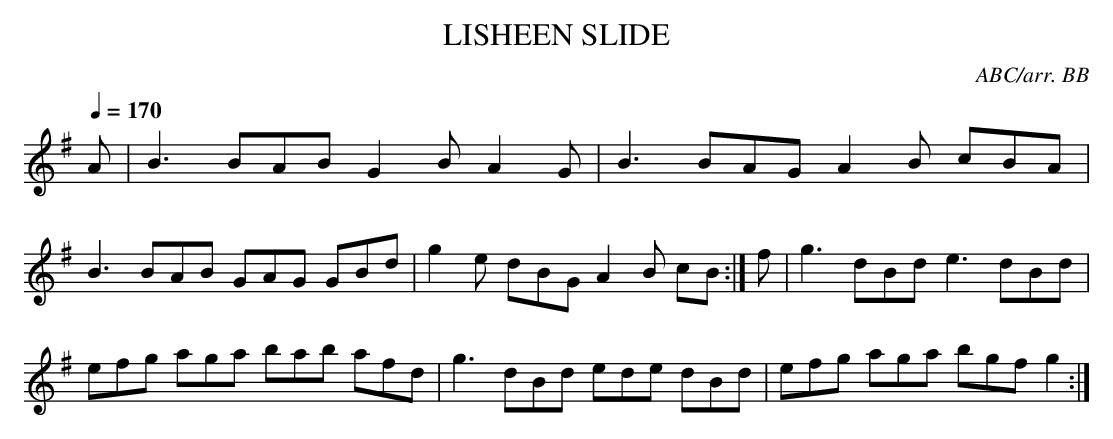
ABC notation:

X:1
T:LISHEEN SLIDE\
C:ABC/arr. BB\
M:12/8\
L:1/8\
Q:1/4=170\
K:G\
A|B3 BAB G2B A2G|B3 BAG A2B cBA|\
B3 BAB GAG GBd|g2 e dBG A2 B cB :|\
f|g3 dBd e3 dBd|efg aga bab afd|\
g3 dBd ede dBd|efg aga bgf g2 :|\
\
\
